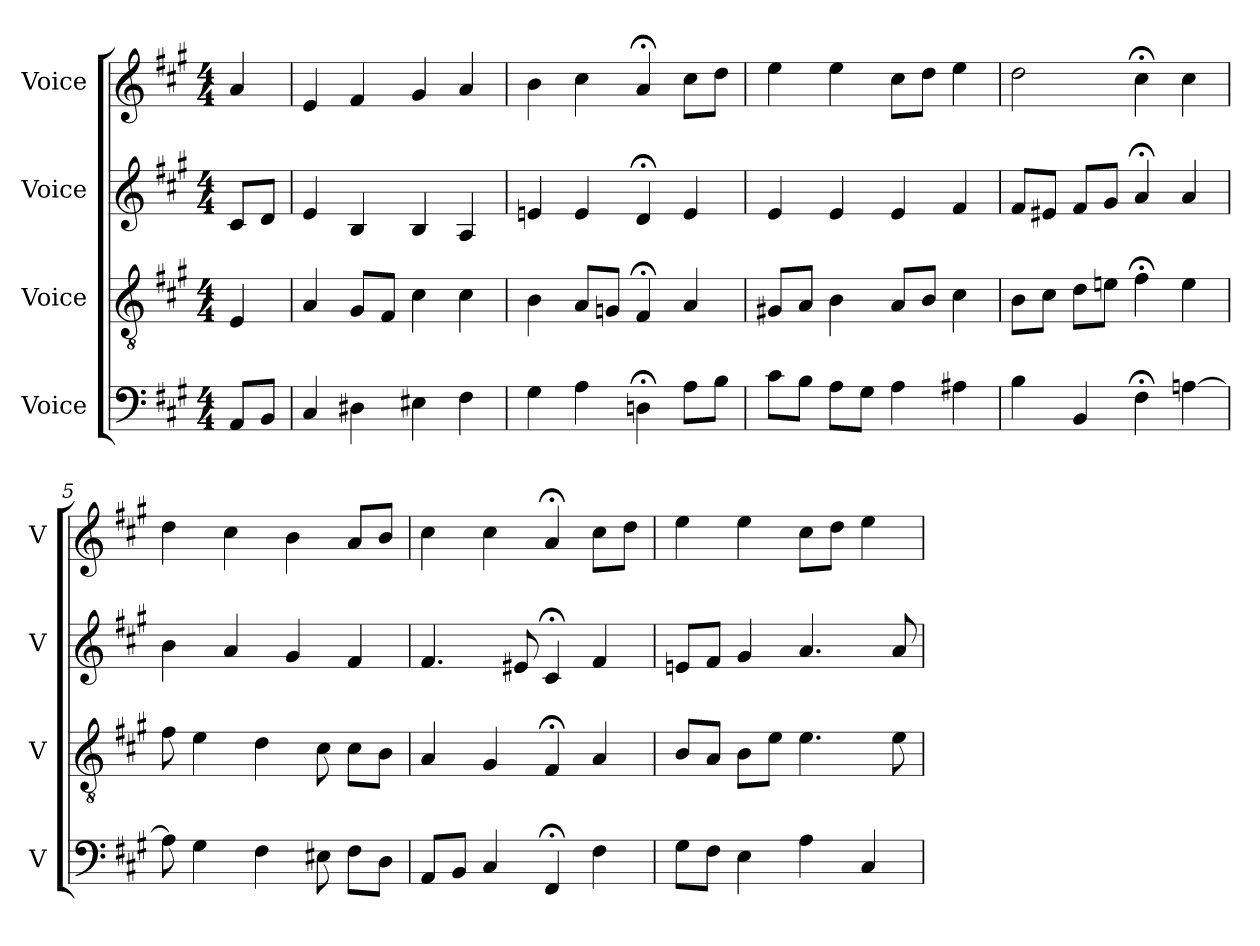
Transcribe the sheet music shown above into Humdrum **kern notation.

**kern	**kern	**kern	**kern
*part4	*part3	*part2	*part1
*staff4	*staff3	*staff2	*staff1
*I"Voice	*I"Voice	*I"Voice	*I"Voice
*I'V	*I'V	*I'V	*I'V
*clefF4	*clefGv2	*clefG2	*clefG2
*k[f#c#g#]	*k[f#c#g#]	*k[f#c#g#]	*k[f#c#g#]
*M4/4	*M4/4	*M4/4	*M4/4
*MM100	*MM100	*MM100	*MM100
=	=	=	=
8AA/L	4E/	8c#/L	4a/
8BB/J	.	8d/J	.
=1	=1	=1	=1
4C#/	4A/	4e/	4e/
4D#X\	8G#/L	4B/	4f#/
.	8F#/J	.	.
4E#X\	4c#\	4B/	4g#/
4F#\	4c#\	4A/	4a/
=2	=2	=2	=2
4G#\	4B\	4en/	4b\
4A\	8A/L	4e/	4cc#\
.	8Gn/J	.	.
4Dn;\	4F#;/	4d;/	4a;/
8A\L	4A/	4e/	8cc#\L
8B\J	.	.	8dd\J
=3	=3	=3	=3
8c#\L	8G#X/L	4e/	4ee\
8B\J	8A/J	.	.
8A\L	4B\	4e/	4ee\
8G#\J	.	.	.
4A\	8A/L	4e/	8cc#\L
.	8B/J	.	8dd\J
4A#X\	4c#\	4f#/	4ee\
=4	=4	=4	=4
4B\	8B\L	8f#/L	2dd\
.	8c#\J	8e#X/J	.
4BB/	8d\L	8f#/L	.
.	8en\J	8g#/J	.
4F#;\	4f#;\	4a;/	4cc#;\
[4An\	4e\	4a/	4cc#\
!!LO:LB:g=z
=5	=5	=5	=5
8A\]	8f#\	4b\	4dd\
4G#\	4e\	.	.
.	.	4a/	4cc#\
4F#\	4d\	.	.
.	.	4g#/	4b\
8E#X\	8c#\	.	.
8F#\L	8c#\L	4f#/	8a/L
8D\J	8B\J	.	8b/J
=6	=6	=6	=6
8AA/L	4A/	4.f#/	4cc#\
8BB/J	.	.	.
4C#/	4G#/	.	4cc#\
.	.	8e#X/	.
4FF#;/	4F#;/	4c#;/	4a;/
4F#\	4A/	4f#/	8cc#\L
.	.	.	8dd\J
=7	=7	=7	=7
8G#\L	8B/L	8en/L	4ee\
8F#\J	8A/J	8f#/J	.
4E\	8B\L	4g#/	4ee\
.	8e\J	.	.
4A\	4.e\	4.a/	8cc#\L
.	.	.	8dd\J
4C#/	.	.	4ee\
.	8e\	8a/	.
=	=	=	=
*-	*-	*-	*-
